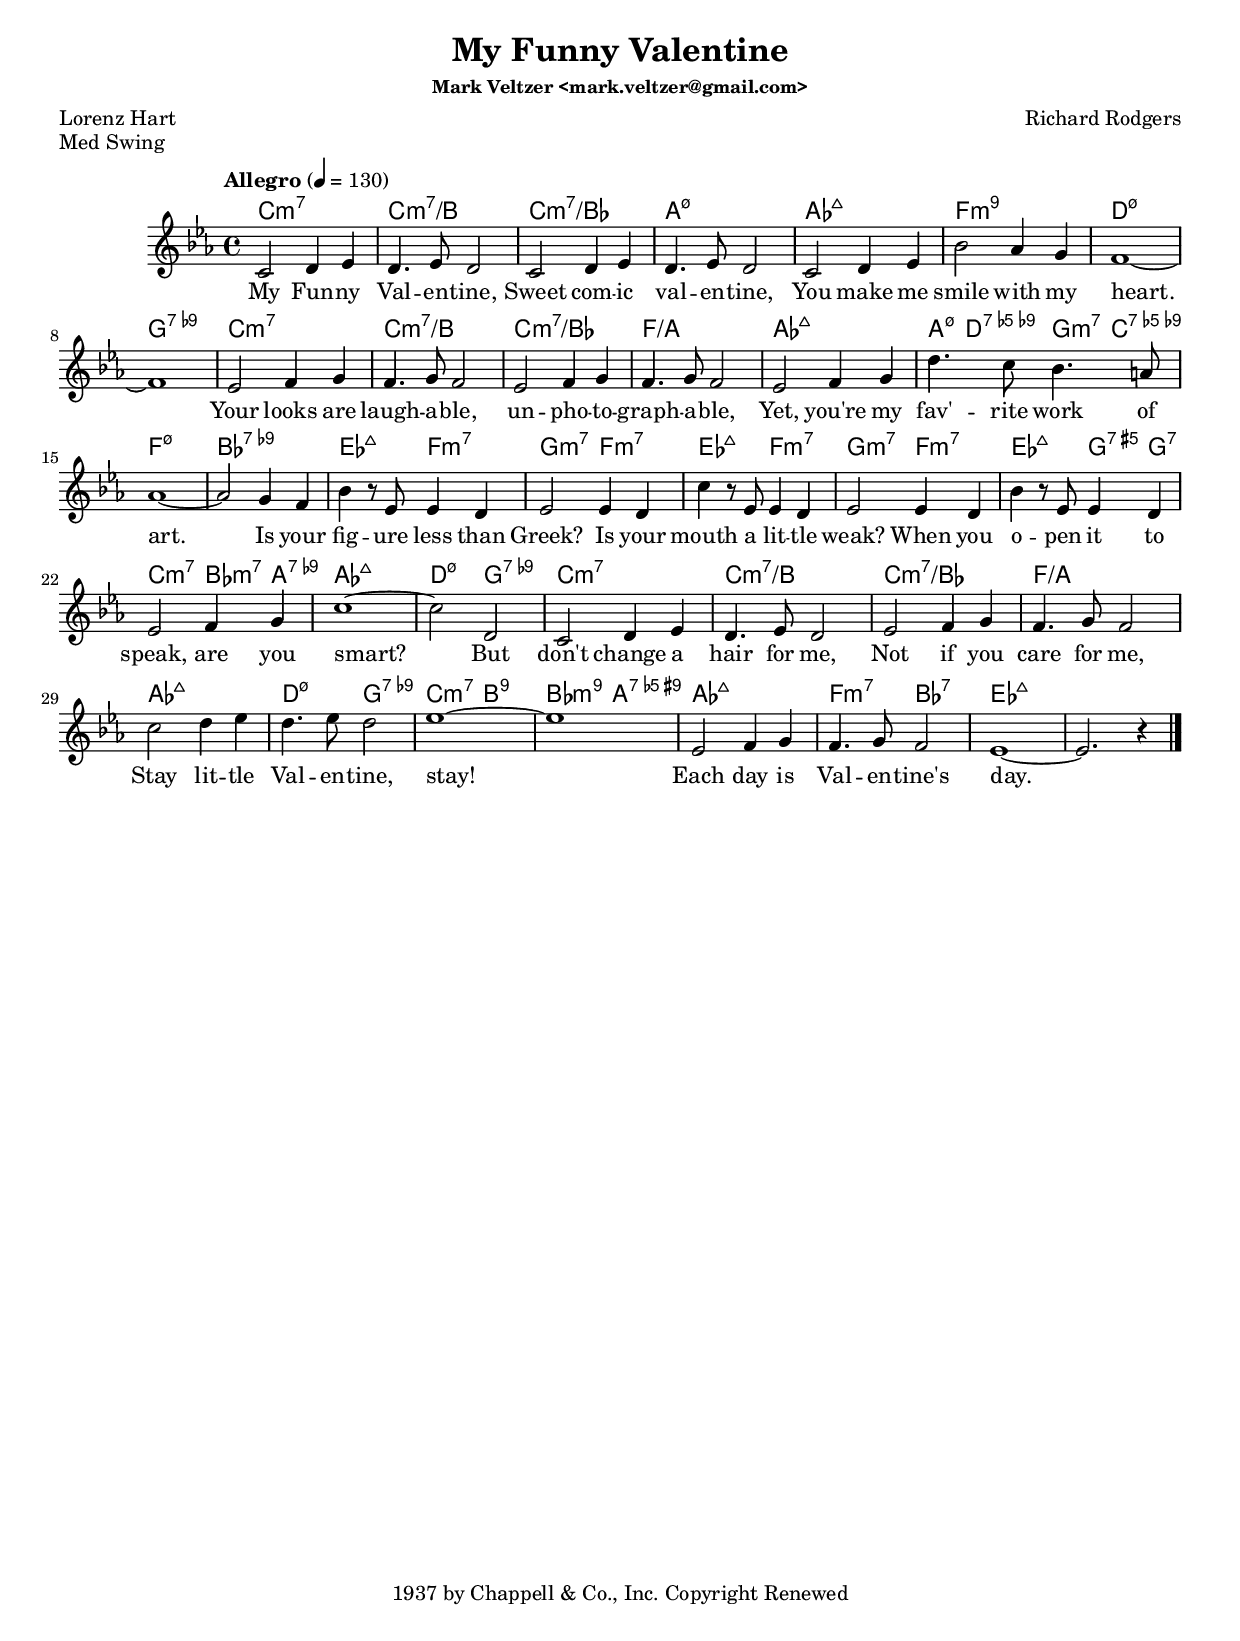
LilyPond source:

\include "src/include/common.lyi"
\header {
	title="My Funny Valentine"
	subtitle=""
	composer="Richard Rodgers"
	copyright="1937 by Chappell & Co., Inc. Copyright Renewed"
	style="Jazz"
	piece="Med Swing"
	poet="Lorenz Hart"
	completion="5"

	uuid="087137ac-a26f-11df-aa1f-0019d11e5a41"
}

%{
	TODO:
	- mark parts of this song (structure)
%}

myChords=\chordmode {
	\set chordChanges = ##t

	c1:m7 | c:m7/+b | c:m7/+bes | a:m7.5- |
	aes:maj7 | f:m7.9 | d:m7.5- | g:7.9- |
	c1:m7 | c:m7/+b | c:m7/+bes | f/a |
	aes:maj7 | a4:m7.5- d:7.5-.9- g:m7 c:7.5-.9- | f1:m7.5- | bes:7.9- |

	ees2:maj7 f:m7 | g:m7 f:m7 | ees2:maj7 f:m7 | g:m7 f:m7 |
	ees2:maj7 g4:7.5+ g:7 | c2:m7 bes4:m7 a:7.9- | aes1:maj7 | d2:m7.5- g:7.9- |

	c1:m7 | c:m7/+b | c:m7/+bes | f/a |
	aes:maj7 | d2:m7.5- g:7.9- | c:m7 b:7.9 | bes:m7.9 a:7.5-.9+ |
	aes1:maj7 | f2:m7 bes:7 | ees1:maj7 | ees1:maj7 |

	\bar "|."
}
myVoice=\relative a {
	\time 4/4
	\key c \minor
	%% http://veltzer.net/blog/blog/2010/08/14/musical-tempo-table/
	\tempo "Allegro" 4 = 130

	c2 d4 ees | d4. ees8 d2 | c2 d4 ees | d4. ees8 d2 |
	c2 d4 ees | bes'2 aes4 g | f1 ~ | f |

	ees2 f4 g | f4. g8 f2 | ees2 f4 g | f4. g8 f2 |
	ees2 f4 g | d'4. c8 bes4. a8 | aes1 ~ | aes2 g4 f |

	bes4 r8 ees, ees4 d | ees2 ees4 d | c'4 r8 ees,8 ees4 d | ees2 ees4 d |
	bes' r8 ees, ees4 d | ees2 f4 g | c1 ~ | c2 d, |

	c2 d4 ees | d4. ees8 d2 | ees2 f4 g | f4. g8 f2 |
	c'2 d4 ees | d4. ees8 d2 | ees1 ~ | ees |
	ees,2 f4 g | f4. g8 f2 | ees1 ~ | ees2. r4 |
}
myLyrics=\lyricmode {
	My Fun -- ny Val -- en -- tine,
	Sweet com -- ic val -- en -- tine,
	You make me smile with my heart.
	Your looks are laugh -- a -- ble, un -- pho -- to -- graph -- a -- ble,
	Yet, you're my fav' -- rite work of art.

	Is your fig -- ure less than Greek?
	Is your mouth a lit -- tle weak?
	When you o -- pen it to speak, are you smart?

	But don't change a hair for me,
	Not if you care for me,
	Stay lit -- tle Val -- en -- tine, stay!
	Each day is Val -- en -- tine's day.
}
%% score for printing
\score {
	<<
		\new ChordNames="mychords" \myChords
		\new Voice="myvoice" \myVoice
		\new Lyrics \lyricsto "myvoice" \myLyrics
	>>
	\layout {
	}
}
%% score for midi
\score {
	\unfoldRepeats
	<<
		\new ChordNames="mychords" \myChords
		\new Voice="myvoice" \myVoice
	>>
	\midi {
	}
}
